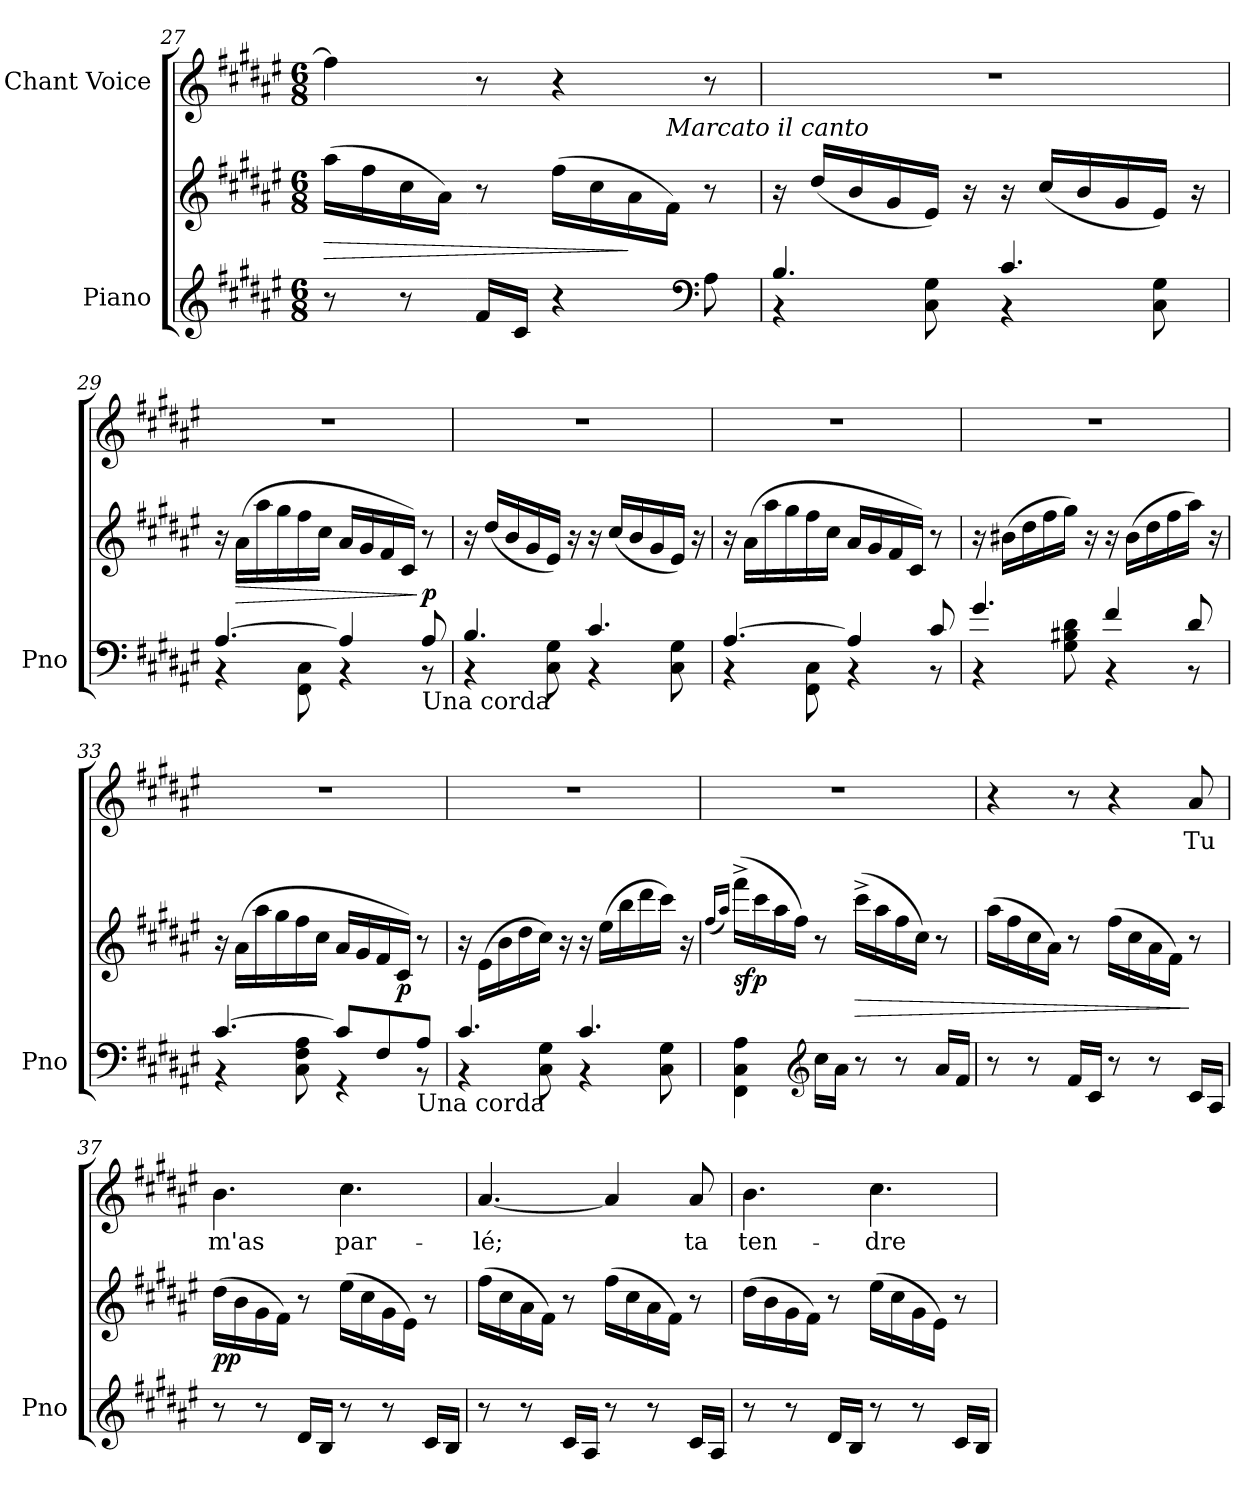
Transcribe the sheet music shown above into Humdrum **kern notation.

**kern	**kern	**dynam	**kern	**text
*part2	*part2	*part2	*part1	*part1
*staff3	*staff2	*staff2/3	*staff1	*staff1
*I"Piano	*	*	*I"Chant Voice	*
*I'Pno	*	*	*	*
*clefG2	*clefG2	*	*clefG2	*
*k[f#c#g#d#a#e#]	*k[f#c#g#d#a#e#]	*	*k[f#c#g#d#a#e#]	*
*M6/8	*M6/8	*	*M6/8	*
=27	=27	=27	=27	=27
!	!	!LO:HP:b	!	!
8r	(16aa#\LL	>	4ff#\]	.
.	16ff#\	.	.	.
8r	16cc#\	.	.	.
.	16a#\JJ)	.	.	.
16f#/LL	8r	.	8r	.
16c#/JJ	.	.	.	.
4r	(16ff#\LL	.	4r	.
.	16cc#\	.	.	.
.	16a#\	]	.	.
!	!LO:TX:i:t=Marcato il canto	!	!	!
.	16f#\JJ)	.	.	.
*clefF4	*	*	*	*
8A#\	8r	.	8r	.
=28	=28	=28	=28	=28
*^	*	*	*	*
4.B/	4r	16r	.	2.r	.
.	.	(16dd#/LL	.	.	.
.	.	16b/	.	.	.
.	.	16g#/	.	.	.
.	8C#\ 8G#\	16e#/JJ)	.	.	.
.	.	16r	.	.	.
4.c#/	4r	16r	.	.	.
.	.	(16cc#/LL	.	.	.
.	.	16b/	.	.	.
.	.	16g#/	.	.	.
.	8C#\ 8G#\	16e#/JJ)	.	.	.
.	.	16r	.	.	.
=29	=29	=29	=29	=29	=29
[4.A#/	4r	16r	.	2.r	.
!	!	!	!LO:HP:b	!	!
.	.	(16a#\LL	>	.	.
.	.	16aa#\	.	.	.
.	.	16gg#\	.	.	.
.	8FF#\ 8C#\	16ff#\	.	.	.
.	.	16cc#\JJ	.	.	.
4A#/]	4r	16a#/LL	.	.	.
.	.	16g#/	.	.	.
.	.	16f#/	.	.	.
.	.	16c#/JJ)	.	.	.
!LO:TX:b:t=Una corda	!	!	!	!	!
!	!	!	!LO:DY:n=1:b	!	!
8A#/	8r	8r	] p	.	.
=30	=30	=30	=30	=30	=30
4.B/	4r	16r	.	2.r	.
.	.	(16dd#/LL	.	.	.
.	.	16b/	.	.	.
.	.	16g#/	.	.	.
.	8C#\ 8G#\	16e#/JJ)	.	.	.
.	.	16r	.	.	.
4.c#/	4r	16r	.	.	.
.	.	(16cc#/LL	.	.	.
.	.	16b/	.	.	.
.	.	16g#/	.	.	.
.	8C#\ 8G#\	16e#/JJ)	.	.	.
.	.	16r	.	.	.
=31	=31	=31	=31	=31	=31
[4.A#/	4r	16r	.	2.r	.
.	.	(16a#\LL	.	.	.
.	.	16aa#\	.	.	.
.	.	16gg#\	.	.	.
.	8FF#\ 8C#\	16ff#\	.	.	.
.	.	16cc#\JJ	.	.	.
4A#/]	4r	16a#/LL	.	.	.
.	.	16g#/	.	.	.
.	.	16f#/	.	.	.
!	!	!	!LO:DY:b	!	!
!	!	!	!LO:DY:n=1:b	!	!
.	.	16c#/JJ)	other-dynamics f	.	.
8c#/	8r	8r	.	.	.
=32	=32	=32	=32	=32	=32
4.g#/	4r	16r	.	2.r	.
.	.	(16b#X\LL	.	.	.
.	.	16dd#\	.	.	.
.	.	16ff#\	.	.	.
.	8G#\ 8B#X\ 8d#\	16gg#\JJ)	.	.	.
.	.	16r	.	.	.
4f#/	4r	16r	.	.	.
.	.	(16b#\LL	.	.	.
.	.	16dd#\	.	.	.
.	.	16ff#\	.	.	.
8d#/	8r	16aa#\JJ)	.	.	.
.	.	16r	.	.	.
=33	=33	=33	=33	=33	=33
[4.c#/	4r	16r	.	2.r	.
.	.	(16a#\LL	.	.	.
.	.	16aa#\	.	.	.
.	.	16gg#\	.	.	.
.	8C#\ 8F#\ 8A#\	16ff#\	.	.	.
.	.	16cc#\JJ	.	.	.
8c#/L]	4r	16a#/LL	.	.	.
.	.	16g#/	.	.	.
8F#/	.	16f#/	.	.	.
!	!	!	!LO:DY:b	!	!
.	.	16c#/JJ)	p	.	.
!LO:TX:b:t=Una corda	!	!	!	!	!
8A#/J	8r	8r	.	.	.
=34	=34	=34	=34	=34	=34
4.c#/	4r	16r	.	2.r	.
.	.	(16e#\LL	.	.	.
.	.	16b\	.	.	.
.	.	16dd#\	.	.	.
.	8C#\ 8G#\	16cc#\JJ)	.	.	.
.	.	16r	.	.	.
4.c#/	4r	16r	.	.	.
.	.	(16ee#\LL	.	.	.
.	.	16bb\	.	.	.
.	.	16ddd#\	.	.	.
.	8C#\ 8G#\	16ccc#\JJ)	.	.	.
.	.	16r	.	.	.
*v	*v	*	*	*	*
=35	=35	=35	=35	=35
.	(16qff#/LL	.	.	.
.	16qaa#/JJ)	.	.	.
!	!	!LO:DY:b	!	!
4FF#\ 4C#\ 4A#\	(16fff#^\LL	sfp	2.r	.
.	16ccc#\	.	.	.
.	16aa#\	.	.	.
.	16ff#\JJ)	.	.	.
*clefG2	*	*	*	*
16cc#\LL	8r	.	.	.
16a#\JJ	.	.	.	.
!	!	!LO:HP:b	!	!
8r	(16ccc#^\LL	>	.	.
.	16aa#\	.	.	.
8r	16ff#\	.	.	.
.	16cc#\JJ)	.	.	.
16a#/LL	8r	.	.	.
16f#/JJ	.	.	.	.
=36	=36	=36	=36	=36
8r	(16aa#\LL	.	4r	.
.	16ff#\	.	.	.
8r	16cc#\	.	.	.
.	16a#\JJ)	.	.	.
16f#/LL	8r	.	8r	.
16c#/JJ	.	.	.	.
8r	(16ff#\LL	.	4r	.
.	16cc#\	.	.	.
8r	16a#\	.	.	.
.	16f#\JJ)	.	.	.
16c#/LL	8r	]	8a#/	Tu
16A#/JJ	.	.	.	.
=37	=37	=37	=37	=37
!	!	!LO:DY:b	!	!
8r	(16dd#\LL	pp	4.b\	m'as
.	16b\	.	.	.
8r	16g#\	.	.	.
.	16f#\JJ)	.	.	.
16d#/LL	8r	.	.	.
16B/JJ	.	.	.	.
8r	(16ee#\LL	.	4.cc#\	par-
.	16cc#\	.	.	.
8r	16g#\	.	.	.
.	16e#\JJ)	.	.	.
16c#/LL	8r	.	.	.
16B/JJ	.	.	.	.
=38	=38	=38	=38	=38
8r	(16ff#\LL	.	[4.a#/	-lé;
.	16cc#\	.	.	.
8r	16a#\	.	.	.
.	16f#\JJ)	.	.	.
16c#/LL	8r	.	.	.
16A#/JJ	.	.	.	.
8r	(16ff#\LL	.	4a#/]	.
.	16cc#\	.	.	.
8r	16a#\	.	.	.
.	16f#\JJ)	.	.	.
16c#/LL	8r	.	8a#/	ta
16A#/JJ	.	.	.	.
=39	=39	=39	=39	=39
8r	(16dd#\LL	.	4.b\	ten-
.	16b\	.	.	.
8r	16g#\	.	.	.
.	16f#\JJ)	.	.	.
16d#/LL	8r	.	.	.
16B/JJ	.	.	.	.
8r	(16ee#\LL	.	4.cc#\	-dre
.	16cc#\	.	.	.
8r	16g#\	.	.	.
.	16e#\JJ)	.	.	.
16c#/LL	8r	.	.	.
16B/JJ	.	.	.	.
=	=	=	=	=
*-	*-	*-	*-	*-
